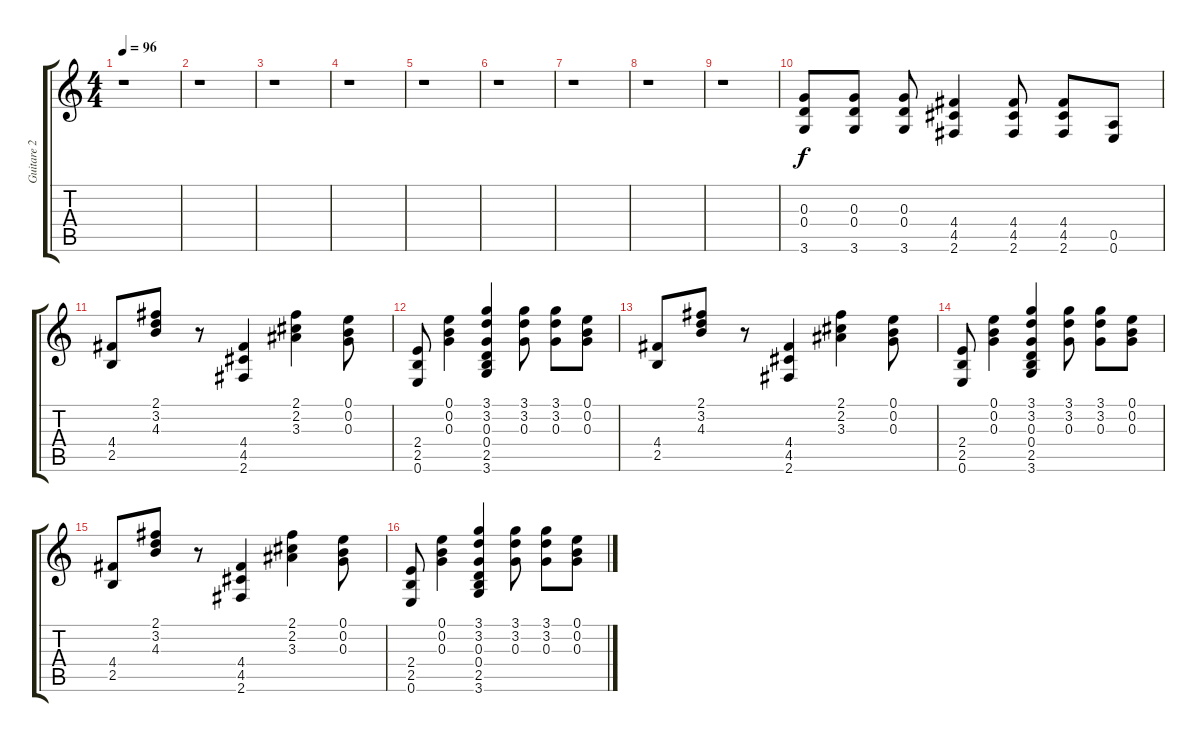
\track ("Guitare 2" "Guitare 2") {instrument overdrivenguitar}
\staff {score tabs}
\tuning (E4 B3 G3 D3 A2 E2) {hide}
\ts (4 4)
\tempo 96
\clef g2
\ks c
r.1{dy f} |
r.1 |
r.1 |
r.1 |
r.1 |
r.1 |
r.1 |
r.1 |
r.1 |
(0.3 0.4 3.6).8{volume 14} (0.3 0.4 3.6).8 (0.3 0.4 3.6).8 (4.4 4.5 2.6).4 (4.4 4.5 2.6).8 (4.4 4.5 2.6).8 (0.5 0.6).8 |
(4.4 2.5).8 (2.1 3.2 4.3).8 r.8 (4.4 4.5 2.6).4 (2.1 2.2 3.3).4 (0.1 0.2 0.3).8 |
(2.4 2.5 0.6).8 (0.1 0.2 0.3).4 (3.1 3.2 0.3 0.4 2.5 3.6).4 (3.1 3.2 0.3).8 (3.1 3.2 0.3).8 (0.1 0.2 0.3).8 |
(4.4 2.5).8 (2.1 3.2 4.3).8 r.8 (4.4 4.5 2.6).4 (2.1 2.2 3.3).4 (0.1 0.2 0.3).8 |
(2.4 2.5 0.6).8 (0.1 0.2 0.3).4 (3.1 3.2 0.3 0.4 2.5 3.6).4 (3.1 3.2 0.3).8 (3.1 3.2 0.3).8 (0.1 0.2 0.3).8 |
(4.4 2.5).8 (2.1 3.2 4.3).8 r.8 (4.4 4.5 2.6).4 (2.1 2.2 3.3).4 (0.1 0.2 0.3).8 |
(2.4 2.5 0.6).8 (0.1 0.2 0.3).4 (3.1 3.2 0.3 0.4 2.5 3.6).4 (3.1 3.2 0.3).8 (3.1 3.2 0.3).8 (0.1 0.2 0.3).8
